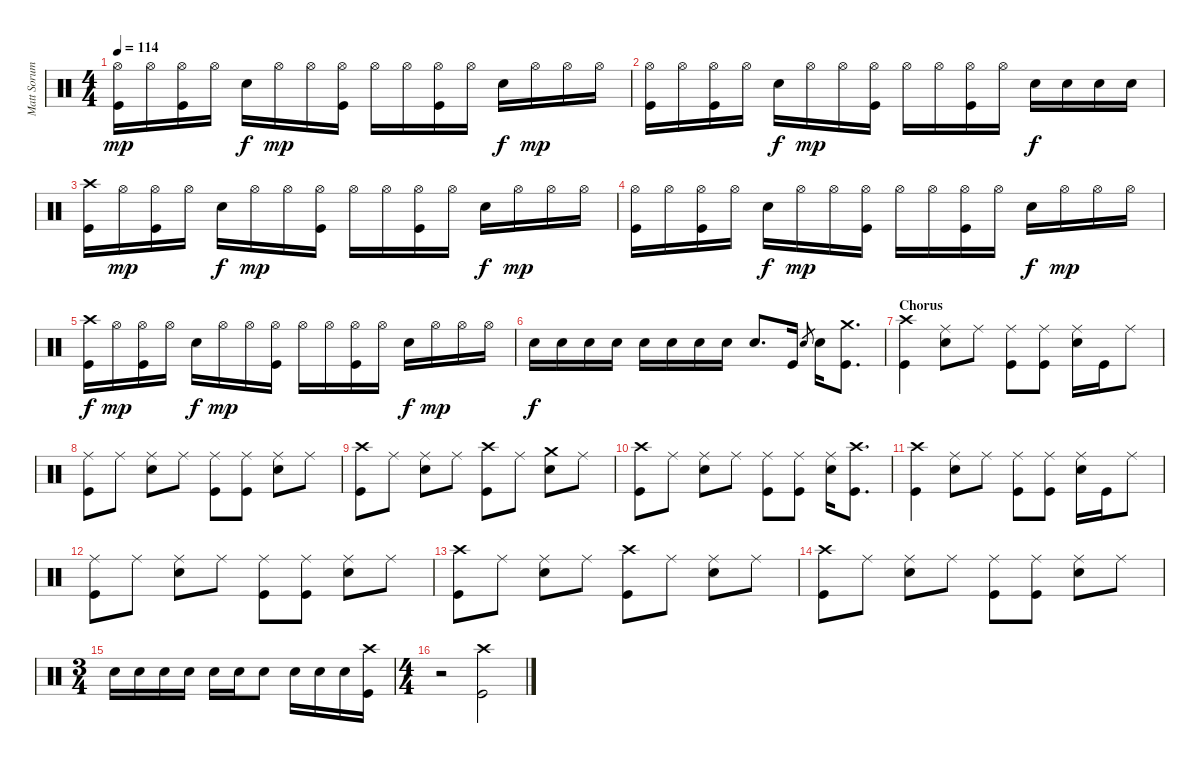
\track ("Matt Sorum" "Matt Sorum") {instrument percussion}
\staff {score}
\articulation defaults
\ts (4 4)
\tempo 114
\clef neutral
\ks c
("Hi-Hat (open)" "Kick (hit)").16{dy mp} "Hi-Hat (open)".16 ("Hi-Hat (open)" "Kick (hit)").16 "Hi-Hat (open)".16 "Electric Snare (hit)".16{dy f} "Hi-Hat (open)".16{dy mp} "Hi-Hat (open)".16 ("Hi-Hat (open)" "Kick (hit)").16 "Hi-Hat (open)".16 "Hi-Hat (open)".16 ("Hi-Hat (open)" "Kick (hit)").16 "Hi-Hat (open)".16 "Electric Snare (hit)".16{dy f} "Hi-Hat (open)".16{dy mp} "Hi-Hat (open)".16 "Hi-Hat (open)".16 |
("Hi-Hat (open)" "Kick (hit)").16 "Hi-Hat (open)".16 ("Hi-Hat (open)" "Kick (hit)").16 "Hi-Hat (open)".16 "Electric Snare (hit)".16{dy f} "Hi-Hat (open)".16{dy mp} "Hi-Hat (open)".16 ("Hi-Hat (open)" "Kick (hit)").16 "Hi-Hat (open)".16 "Hi-Hat (open)".16 ("Hi-Hat (open)" "Kick (hit)").16 "Hi-Hat (open)".16 "Electric Snare (hit)".16{dy f} "Electric Snare (hit)".16 "Electric Snare (hit)".16 "Electric Snare (hit)".16 |
("Crash high (hit)" "Kick (hit)").16 "Hi-Hat (open)".16{dy mp} ("Hi-Hat (open)" "Kick (hit)").16 "Hi-Hat (open)".16 "Electric Snare (hit)".16{dy f} "Hi-Hat (open)".16{dy mp} "Hi-Hat (open)".16 ("Hi-Hat (open)" "Kick (hit)").16 "Hi-Hat (open)".16 "Hi-Hat (open)".16 ("Hi-Hat (open)" "Kick (hit)").16 "Hi-Hat (open)".16 "Electric Snare (hit)".16{dy f} "Hi-Hat (open)".16{dy mp} "Hi-Hat (open)".16 "Hi-Hat (open)".16 |
("Hi-Hat (open)" "Kick (hit)").16 "Hi-Hat (open)".16 ("Hi-Hat (open)" "Kick (hit)").16 "Hi-Hat (open)".16 "Electric Snare (hit)".16{dy f} "Hi-Hat (open)".16{dy mp} "Hi-Hat (open)".16 ("Hi-Hat (open)" "Kick (hit)").16 "Hi-Hat (open)".16 "Hi-Hat (open)".16 ("Hi-Hat (open)" "Kick (hit)").16 "Hi-Hat (open)".16 "Electric Snare (hit)".16{dy f} "Hi-Hat (open)".16{dy mp} "Hi-Hat (open)".16 "Hi-Hat (open)".16 |
("Crash high (hit)" "Kick (hit)").16{dy f} "Hi-Hat (open)".16{dy mp} ("Hi-Hat (open)" "Kick (hit)").16 "Hi-Hat (open)".16 "Electric Snare (hit)".16{dy f} "Hi-Hat (open)".16{dy mp} "Hi-Hat (open)".16 ("Hi-Hat (open)" "Kick (hit)").16 "Hi-Hat (open)".16 "Hi-Hat (open)".16 ("Hi-Hat (open)" "Kick (hit)").16 "Hi-Hat (open)".16 "Electric Snare (hit)".16{dy f} "Hi-Hat (open)".16{dy mp} "Hi-Hat (open)".16 "Hi-Hat (open)".16 |
"Electric Snare (hit)".16{dy f} "Electric Snare (hit)".16 "Electric Snare (hit)".16 "Electric Snare (hit)".16 "Electric Snare (hit)".16 "Electric Snare (hit)".16 "Electric Snare (hit)".16 "Electric Snare (hit)".16 "Electric Snare (hit)".8{d} "Kick (hit)".16 "Electric Snare (hit)".8{gr} "Electric Snare (hit)".16 ("Crash medium (hit)" "Kick (hit)").8{d} |
\section ("" "Chorus")
("Crash high (hit)" "Kick (hit)").4 ("Ride (middle)" "Electric Snare (hit)").8 "Ride (middle)".8 ("Ride (middle)" "Kick (hit)").8 ("Ride (middle)" "Kick (hit)").8 ("Ride (middle)" "Electric Snare (hit)").16 "Kick (hit)".16 "Ride (middle)".8 |
("Ride (middle)" "Kick (hit)").8 "Ride (middle)".8 ("Ride (middle)" "Electric Snare (hit)").8 "Ride (middle)".8 ("Ride (middle)" "Kick (hit)").8 ("Ride (middle)" "Kick (hit)").8 ("Ride (middle)" "Electric Snare (hit)").8 "Ride (middle)".8 |
("Crash high (hit)" "Kick (hit)").8 "Ride (middle)".8 ("Ride (middle)" "Electric Snare (hit)").8 "Ride (middle)".8 ("Crash high (hit)" "Kick (hit)").8 "Ride (middle)".8 ("Crash medium (hit)" "Electric Snare (hit)").8 "Ride (middle)".8 |
("Crash high (hit)" "Kick (hit)").8 "Ride (middle)".8 ("Ride (middle)" "Electric Snare (hit)").8 "Ride (middle)".8 ("Ride (middle)" "Kick (hit)").8 ("Ride (middle)" "Kick (hit)").8 ("Ride (middle)" "Electric Snare (hit)").16 ("Crash high (hit)" "Kick (hit)").8{d} |
("Crash high (hit)" "Kick (hit)").4 ("Ride (middle)" "Electric Snare (hit)").8 "Ride (middle)".8 ("Ride (middle)" "Kick (hit)").8 ("Ride (middle)" "Kick (hit)").8 ("Ride (middle)" "Electric Snare (hit)").16 "Kick (hit)".16 "Ride (middle)".8 |
("Ride (middle)" "Kick (hit)").8 "Ride (middle)".8 ("Ride (middle)" "Electric Snare (hit)").8 "Ride (middle)".8 ("Ride (middle)" "Kick (hit)").8 ("Ride (middle)" "Kick (hit)").8 ("Ride (middle)" "Electric Snare (hit)").8 "Ride (middle)".8 |
("Crash high (hit)" "Kick (hit)").8 "Ride (middle)".8 ("Ride (middle)" "Electric Snare (hit)").8 "Ride (middle)".8 ("Crash high (hit)" "Kick (hit)").8 "Ride (middle)".8 ("Ride (middle)" "Electric Snare (hit)").8 "Ride (middle)".8 |
("Crash high (hit)" "Kick (hit)").8 "Ride (middle)".8 ("Ride (middle)" "Electric Snare (hit)").8 "Ride (middle)".8 ("Ride (middle)" "Kick (hit)").8 ("Ride (middle)" "Kick (hit)").8 ("Ride (middle)" "Electric Snare (hit)").8 "Ride (middle)".8 |
\ts (3 4)
"Electric Snare (hit)".16 "Electric Snare (hit)".16 "Electric Snare (hit)".16 "Electric Snare (hit)".16 "Electric Snare (hit)".16 "Electric Snare (hit)".16 "Electric Snare (hit)".8 "Electric Snare (hit)".16 "Electric Snare (hit)".16 "Electric Snare (hit)".16 ("Crash high (hit)" "Kick (hit)").16 |
\ts (4 4)
r.2 ("Crash high (hit)" "Kick (hit)").2
